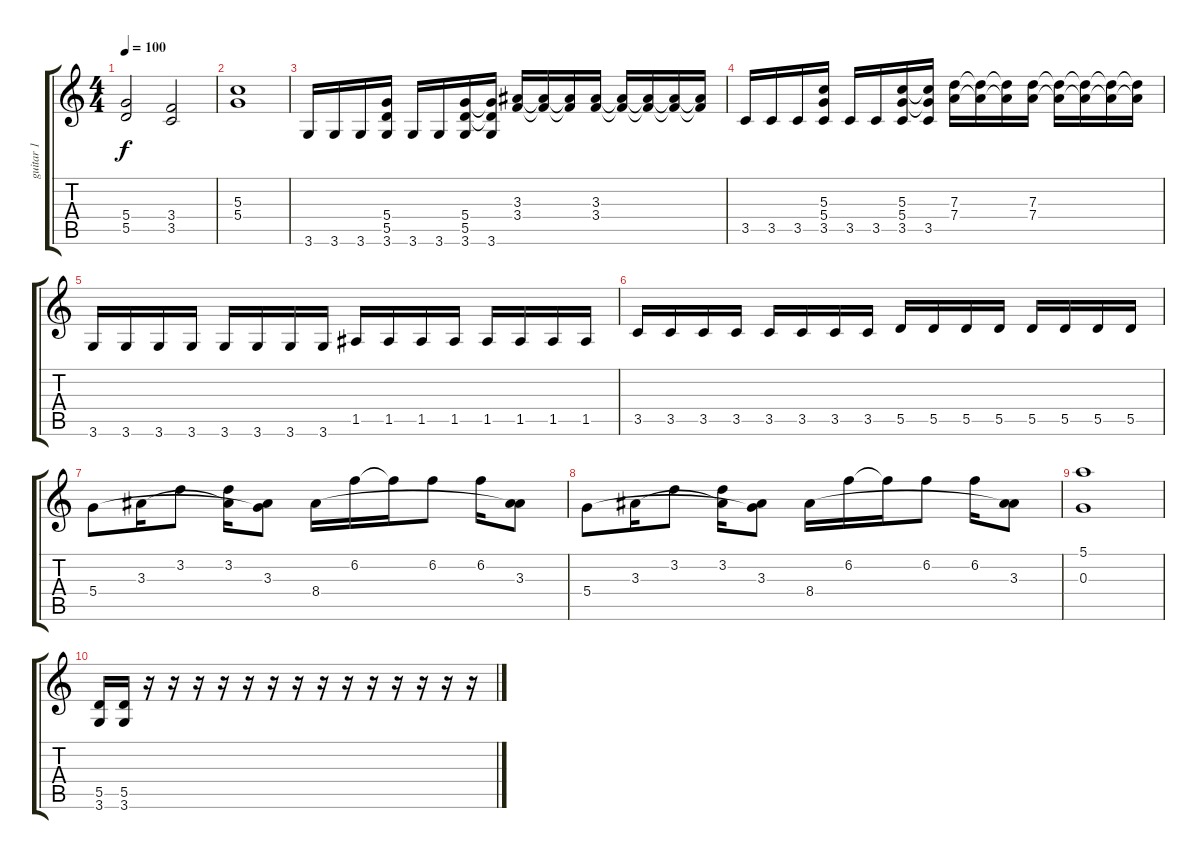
\track ("guitar 1" "guitar 1") {instrument distortionguitar}
\staff {score tabs}
\tuning (E4 B3 G3 D3 A2 E2) {hide}
\ts (4 4)
\tempo 100
\clef g2
\ks c
(5.4 5.5).2{dy f} (3.4 3.5).2 |
(5.3 5.4).1 |
3.6.16{instrument overdrivenguitar} 3.6.16 3.6.16 (5.4 5.5 3.6).16 3.6.16 3.6.16 (5.4 5.5 3.6).16 (5.4{t} 5.5{t} 3.6).16 (3.3 3.4).16 (3.3{t} 3.4{t}).16 (3.3{t} 3.4{t}).16 (3.3 3.4).16 (3.3{t} 3.4{t}).16 (3.3{t} 3.4{t}).16 (3.3{t} 3.4{t}).16 (3.3{t} 3.4{t}).16 |
3.5.16 3.5.16 3.5.16 (5.3 5.4 3.5).16 3.5.16 3.5.16 (5.3 5.4 3.5).16 (5.3{t} 5.4{t} 3.5).16 (7.3 7.4).16 (7.3{t} 7.4{t}).16 (7.3{t} 7.4{t}).16 (7.3 7.4).16 (7.3{t} 7.4{t}).16 (7.3{t} 7.4{t}).16 (7.3{t} 7.4{t}).16 (7.3{t} 7.4{t}).16 |
3.6.16 3.6.16 3.6.16 3.6.16 3.6.16 3.6.16 3.6.16 3.6.16 1.5.16 1.5.16 1.5.16 1.5.16 1.5.16 1.5.16 1.5.16 1.5.16 |
3.5.16 3.5.16 3.5.16 3.5.16 3.5.16 3.5.16 3.5.16 3.5.16 5.5.16 5.5.16 5.5.16 5.5.16 5.5.16 5.5.16 5.5.16 5.5.16 |
5.4.8 3.3.16 3.2.8 (3.2 3.3{t}).16 (3.3 5.4{t}).8 8.4.16 6.2.16 6.2{t}.16 6.2.8 6.2.16 (3.3 8.4{t}).8 |
5.4.8 3.3.16 3.2.8 (3.2 3.3{t}).16 (3.3 5.4{t}).8 8.4.16 6.2.16 6.2{t}.16 6.2.8 6.2.16 (3.3 8.4{t}).8 |
(5.1 0.3).1 |
(5.5 3.6).16 (5.5 3.6).16 r.16 r.16 r.16 r.16 r.16 r.16 r.16 r.16 r.16 r.16 r.16 r.16 r.16 r.16
